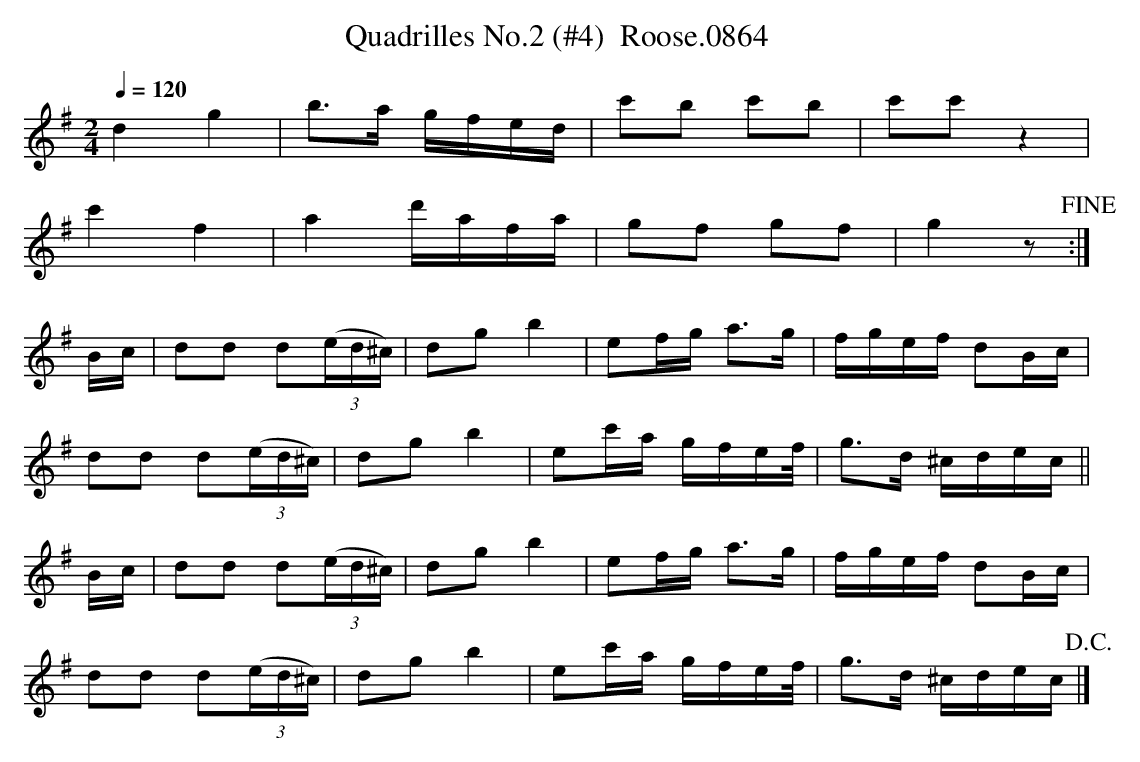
X:1
T:Quadrilles No.2 (#4)  Roose.0864
M:2/4
L:1/8
Q:1/4=120
K:G clef=treble
d2g2|b>a g/f/e/d/|c'b  c'b|c'c'z2|
c'2f2|a2 d'/a/f/a/|gf gf|g2z!fine!:|
B/c/|dd d(3(e/d/^c/)|dg  b2|ef/g/ a>g|f/g/e/f/ dB/c/|
dd d(3(e/d/^c/)|dg b2|ec'/a/ g/f/e/f//|g>d ^c/d/e/c/||
B/c/|dd d((3e/d/^c/)|dg  b2|ef/g/ a>g|f/g/e/f/ dB/c/|
dd d((3e/d/^c/)|dg b2|ec'/a/ g/f/e/f//|g>d ^c/d/e/c/!D.C.!|]
